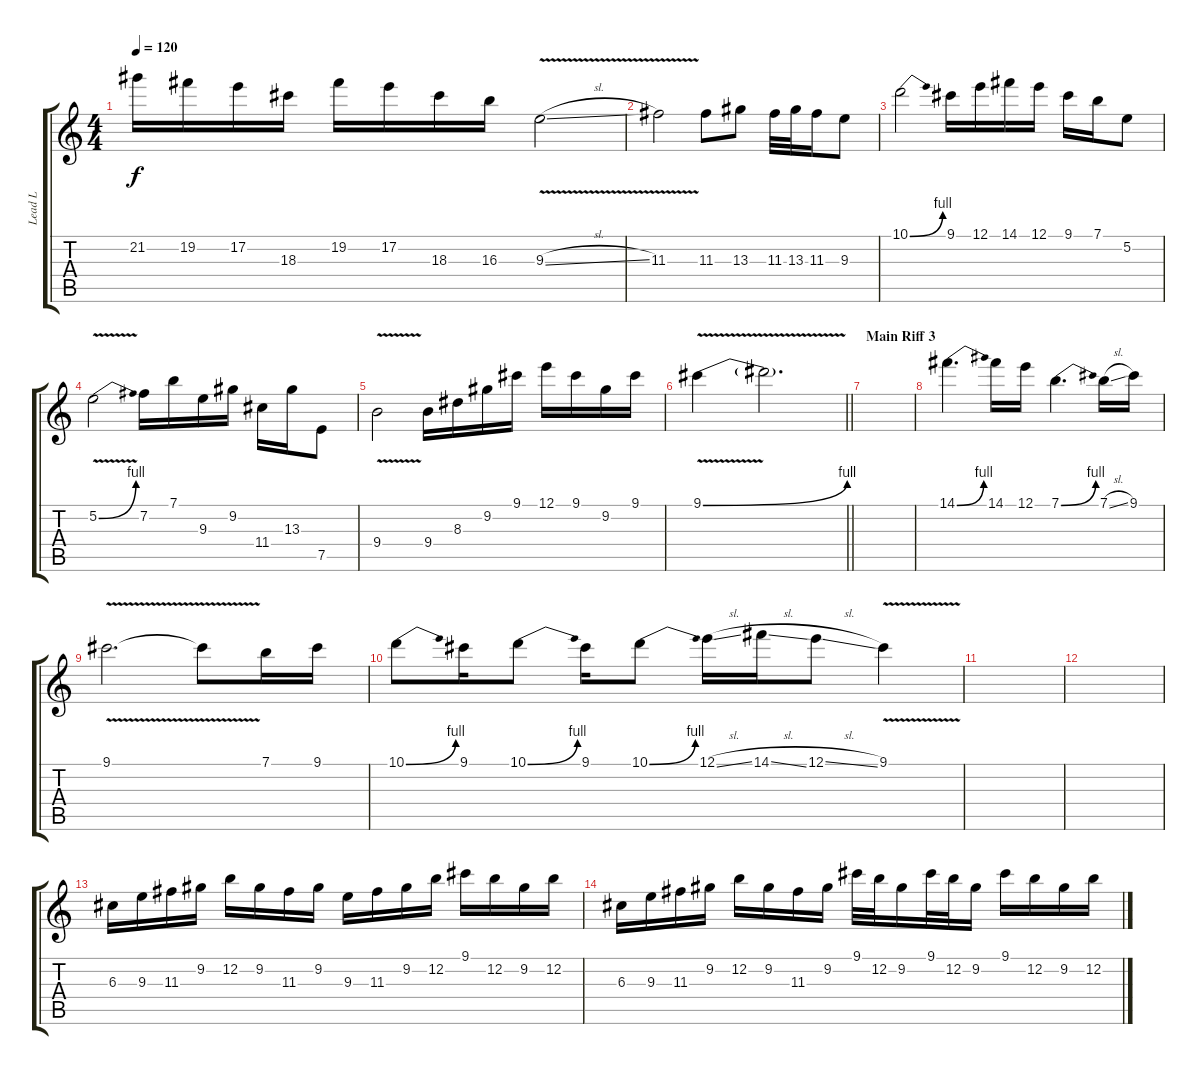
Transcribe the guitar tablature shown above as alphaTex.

\track ("Lead L" "Lead L") {instrument distortionguitar}
\staff {score tabs}
\tuning (E4 B3 G3 D3 A2 E2) {hide}
\ts (4 4)
\tempo 120
\clef g2
\ks c
21.2.16{dy f} 19.2.16 17.2.16 18.3.16 19.2.16 17.2.16 18.3.16 16.3.16 9.3{v sl}.2 |
11.3{v}.2 11.3.8 13.3.8 11.3.32 13.3.32 11.3.16 9.3.8 |
10.1{be (bend 0 0 60 4)}.2 9.1.16 12.1.16 14.1.16 12.1.16 9.1.16 7.1.16 5.2.8 |
5.2{be (bend 0 0 60 4) v}.2 7.2.16 7.1.16 9.3.16 9.2.16 11.4.16 13.3.16 7.5.8 |
9.4{v}.2 9.4.16 8.3.16 9.2.16 9.1.16 12.1.16 9.1.16 9.2.16 9.1.16 |
\barLineRight lightlight
9.1{be (bend 0 0 60 4) v}.4 9.1{t}.2{d} |
\section ("" "Main Riff 3")
|
14.1{be (bend 0 0 60 4)}.4{d} 14.1.16 12.1.16 7.1{be (bend 0 0 60 4)}.4{d} 7.1{sl}.16 9.1.16 |
9.1{v}.2{d} 9.1{t}.8 7.1.16 9.1.16 |
10.1{be (bend 0 0 60 4)}.8 9.1.16 10.1{be (bend 0 0 60 4)}.8 9.1.16 10.1{be (bend 0 0 60 4)}.8 12.1{sl}.16 14.1{sl}.16 12.1{sl}.8 9.1{v}.4 |
|
|
6.3.16 9.3.16 11.3.16 9.2.16 12.2.16 9.2.16 11.3.16 9.2.16 9.3.16 11.3.16 9.2.16 12.2.16 9.1.16 12.2.16 9.2.16 12.2.16 |
6.3.16 9.3.16 11.3.16 9.2.16 12.2.16 9.2.16 11.3.16 9.2.16 9.1.32 12.2.32 9.2.16 9.1.32 12.2.32 9.2.16 9.1.16 12.2.16 9.2.16 12.2.16
